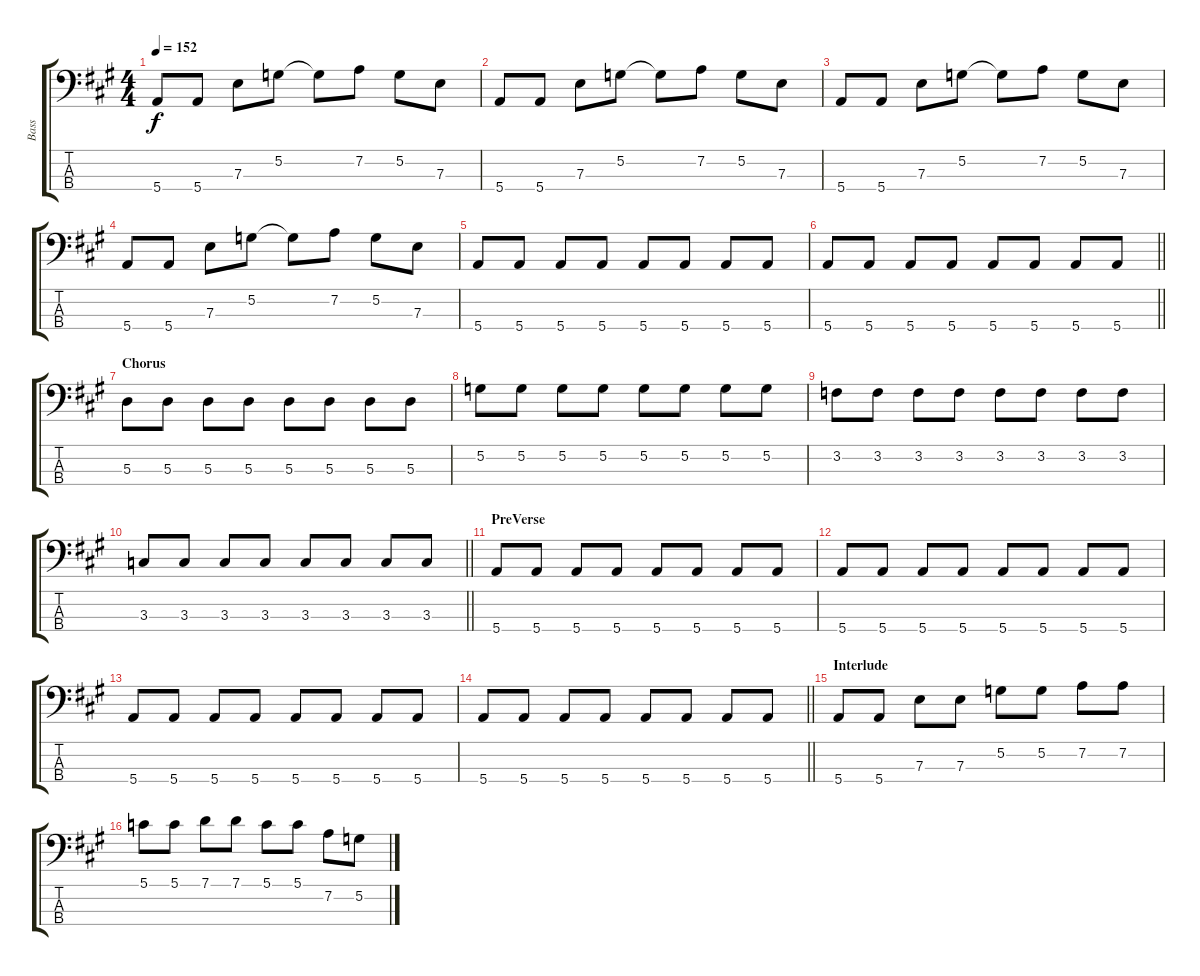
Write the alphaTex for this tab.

\track ("Bass" "Bass") {instrument electricbasspick}
\staff {score tabs}
\tuning (G2 D2 A1 E1) {hide}
\ts (4 4)
\tempo 152
\clef f4
\ks a
5.4.8{dy f} 5.4.8 7.3.8 5.2.8 5.2{t}.8 7.2.8 5.2.8 7.3.8 |
5.4.8 5.4.8 7.3.8 5.2.8 5.2{t}.8 7.2.8 5.2.8 7.3.8 |
5.4.8 5.4.8 7.3.8 5.2.8 5.2{t}.8 7.2.8 5.2.8 7.3.8 |
5.4.8 5.4.8 7.3.8 5.2.8 5.2{t}.8 7.2.8 5.2.8 7.3.8 |
5.4.8 5.4.8 5.4.8 5.4.8 5.4.8 5.4.8 5.4.8 5.4.8 |
\barLineRight lightlight
5.4.8 5.4.8 5.4.8 5.4.8 5.4.8 5.4.8 5.4.8 5.4.8 |
\section ("" "Chorus")
5.3.8 5.3.8 5.3.8 5.3.8 5.3.8 5.3.8 5.3.8 5.3.8 |
5.2.8 5.2.8 5.2.8 5.2.8 5.2.8 5.2.8 5.2.8 5.2.8 |
3.2.8 3.2.8 3.2.8 3.2.8 3.2.8 3.2.8 3.2.8 3.2.8 |
\barLineRight lightlight
3.3.8 3.3.8 3.3.8 3.3.8 3.3.8 3.3.8 3.3.8 3.3.8 |
\section ("" "PreVerse")
5.4.8 5.4.8 5.4.8 5.4.8 5.4.8 5.4.8 5.4.8 5.4.8 |
5.4.8 5.4.8 5.4.8 5.4.8 5.4.8 5.4.8 5.4.8 5.4.8 |
5.4.8 5.4.8 5.4.8 5.4.8 5.4.8 5.4.8 5.4.8 5.4.8 |
\barLineRight lightlight
5.4.8 5.4.8 5.4.8 5.4.8 5.4.8 5.4.8 5.4.8 5.4.8 |
\section ("" "Interlude")
5.4.8 5.4.8 7.3.8 7.3.8 5.2.8 5.2.8 7.2.8 7.2.8 |
5.1.8 5.1.8 7.1.8 7.1.8 5.1.8 5.1.8 7.2.8 5.2.8
